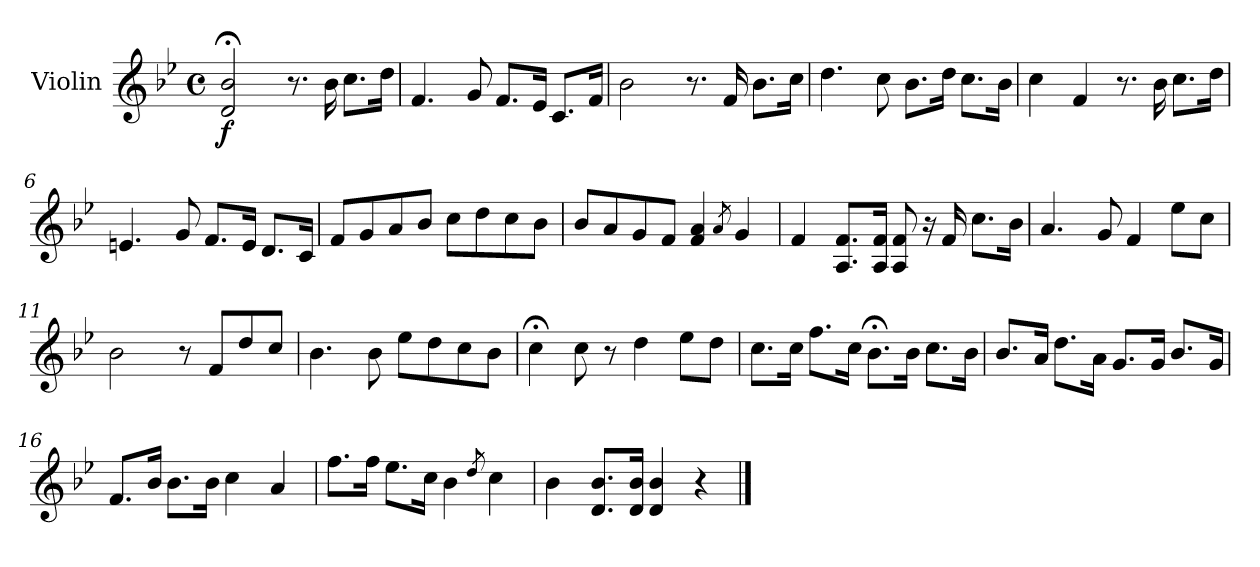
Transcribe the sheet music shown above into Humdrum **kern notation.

**kern	**dynam
*part1	*part1
*staff1	*staff1
*I"Violin	*
*I'Vln.	*
*clefG2	*
*k[b-e-]	*
*M4/4	*
*met(c)	*
=1	=1
!	!LO:DY:b
2d;</ 2b-;</	f
8.r	.
16b-\	.
8.cc\L	.
16dd\Jk	.
=2	=2
4.f/	.
8g/	.
8.f/L	.
16e-/Jk	.
8.c/L	.
16f/Jk	.
=3	=3
2b-\	.
8.r	.
16f/	.
8.b-\L	.
16cc\Jk	.
=4	=4
4.dd\	.
8cc\	.
8.b-\L	.
16dd\Jk	.
8.cc\L	.
16b-\Jk	.
!!LO:LB:g=z
=5	=5
4cc\	.
4f/	.
8.r	.
16b-\	.
8.cc\L	.
16dd\Jk	.
=6	=6
4.en/	.
8g/	.
8.f/L	.
16e/Jk	.
8.d/L	.
16c/Jk	.
=7	=7
8f/L	.
8g/	.
8a/	.
8b-/J	.
8cc\L	.
8dd\	.
8cc\	.
8b-\J	.
=8	=8
8b-/L	.
8a/	.
8g/	.
8f/J	.
4f/ 4a/	.
8qa/	.
4g/	.
!!LO:LB:g=z
=9	=9
4f/	.
8.A/ 8.f/L	.
16A/ 16f/Jk	.
8A/ 8f/	.
16r	.
16f/	.
8.cc\L	.
16b-\Jk	.
=10	=10
4.a/	.
8g/	.
4f/	.
8ee-\L	.
8cc\J	.
=11	=11
2b-\	.
8r	.
8f/L	.
8dd/	.
8cc/J	.
=12	=12
4.b-\	.
8b-\	.
8ee-\L	.
8dd\	.
8cc\	.
8b-\J	.
!!LO:LB:g=z
=13	=13
4cc;<\	.
8cc\	.
8r	.
4dd\	.
8ee-\L	.
8dd\J	.
=14	=14
8.cc\L	.
16cc\Jk	.
8.ff\L	.
16cc\Jk	.
8.b-;<\L	.
16b-\Jk	.
8.cc\L	.
16b-\Jk	.
=15	=15
8.b-/L	.
16a/Jk	.
8.dd\L	.
16a\Jk	.
8.g/L	.
16g/Jk	.
8.b-/L	.
16g/Jk	.
=16	=16
8.f/L	.
16b-/Jk	.
8.b-\L	.
16b-\Jk	.
4cc\	.
4a/	.
!!LO:LB:g=z
=17	=17
8.ff\L	.
16ff\Jk	.
8.ee-\L	.
16cc\Jk	.
4b-\	.
8qdd/	.
4cc\	.
=18	=18
4b-\	.
8.d/ 8.b-/L	.
16d/ 16b-/Jk	.
4d/ 4b-/	.
4r	.
==	==
*-	*-
